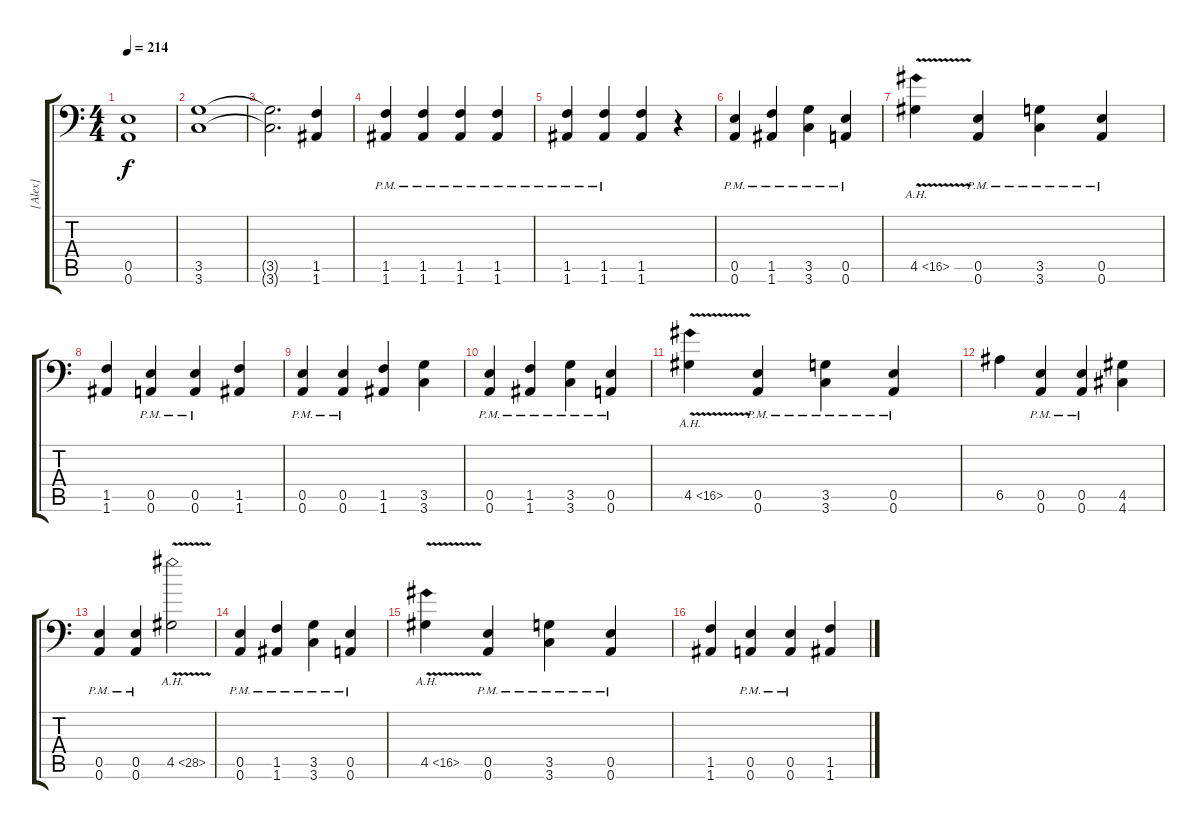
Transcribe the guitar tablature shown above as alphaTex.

\track ("[Alex]" "[Alex]") {instrument distortionguitar}
\staff {score tabs}
\tuning (B3 Gb3 D3 A2 E2 A1) {hide}
\ts (4 4)
\tempo 214
\clef f4
\ks c
(0.5{t} 0.6{t}).1{dy f} |
(3.5 3.6).1 |
(3.5{t} 3.6{t}).2{d} (1.5 1.6).4 |
(1.5{pm} 1.6{pm}).4 (1.5{pm} 1.6{pm}).4 (1.5{pm} 1.6{pm}).4 (1.5{pm} 1.6{pm}).4 |
(1.5{pm} 1.6{pm}).4 (1.5{pm} 1.6{pm}).4 (1.5 1.6).4 r.4 |
(0.5{pm} 0.6{pm}).4 (1.5{pm} 1.6{pm}).4 (3.5{pm} 3.6{pm}).4 (0.5{pm} 0.6{pm}).4 |
4.5{ah 12 v}.4 (0.5{pm} 0.6{pm}).4 (3.5{pm} 3.6{pm}).4 (0.5{pm} 0.6{pm}).4 |
(1.5 1.6).4 (0.5{pm} 0.6{pm}).4 (0.5{pm} 0.6{pm}).4 (1.5 1.6).4 |
(0.5{pm} 0.6{pm}).4 (0.5{pm} 0.6{pm}).4 (1.5 1.6).4 (3.5 3.6).4 |
(0.5{pm} 0.6{pm}).4 (1.5{pm} 1.6{pm}).4 (3.5{pm} 3.6{pm}).4 (0.5{pm} 0.6{pm}).4 |
4.5{ah 12 v}.4 (0.5{pm} 0.6{pm}).4 (3.5{pm} 3.6{pm}).4 (0.5{pm} 0.6{pm}).4 |
6.5.4 (0.5{pm} 0.6{pm}).4 (0.5{pm} 0.6{pm}).4 (4.5 4.6).4 |
(0.5{pm} 0.6{pm}).4 (0.5{pm} 0.6{pm}).4 4.5{ah 24 v}.2 |
(0.5{pm} 0.6{pm}).4 (1.5{pm} 1.6{pm}).4 (3.5{pm} 3.6{pm}).4 (0.5{pm} 0.6{pm}).4 |
4.5{ah 12 v}.4 (0.5{pm} 0.6{pm}).4 (3.5{pm} 3.6{pm}).4 (0.5{pm} 0.6{pm}).4 |
(1.5 1.6).4 (0.5{pm} 0.6{pm}).4 (0.5{pm} 0.6{pm}).4 (1.5 1.6).4
